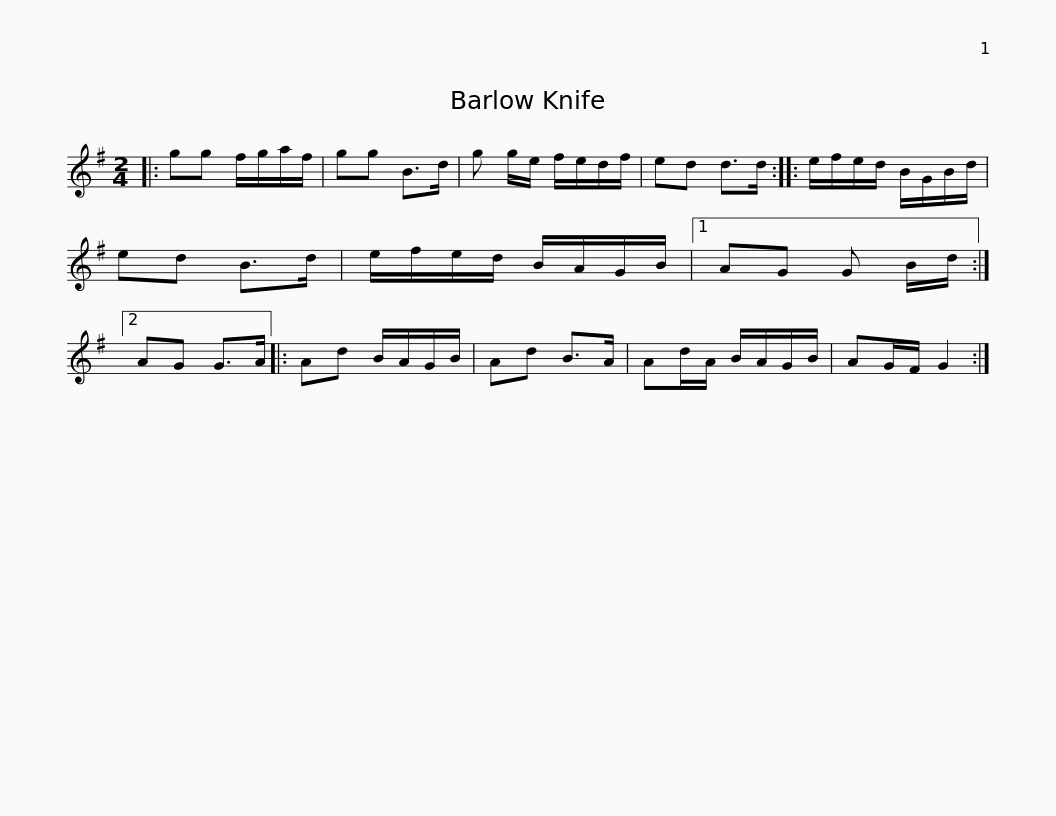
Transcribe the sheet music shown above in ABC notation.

X:1
L:1/8
M:2/4
I:linebreak $
K:G
V:1 treble
V:1
|: gg f/g/a/f/ | gg B>d | g g/e/ f/e/d/f/ | ed d>d :: e/f/e/d/ B/G/B/d/ | %5
 ed B>d | e/f/e/d/ B/A/G/B/ |1$ AG G B/d/ :|2 AG G>A |: Ad B/A/G/B/ | %10
 Ad B>A | Ad/A/ B/A/G/B/ | AG/F/ G2 :| %13
